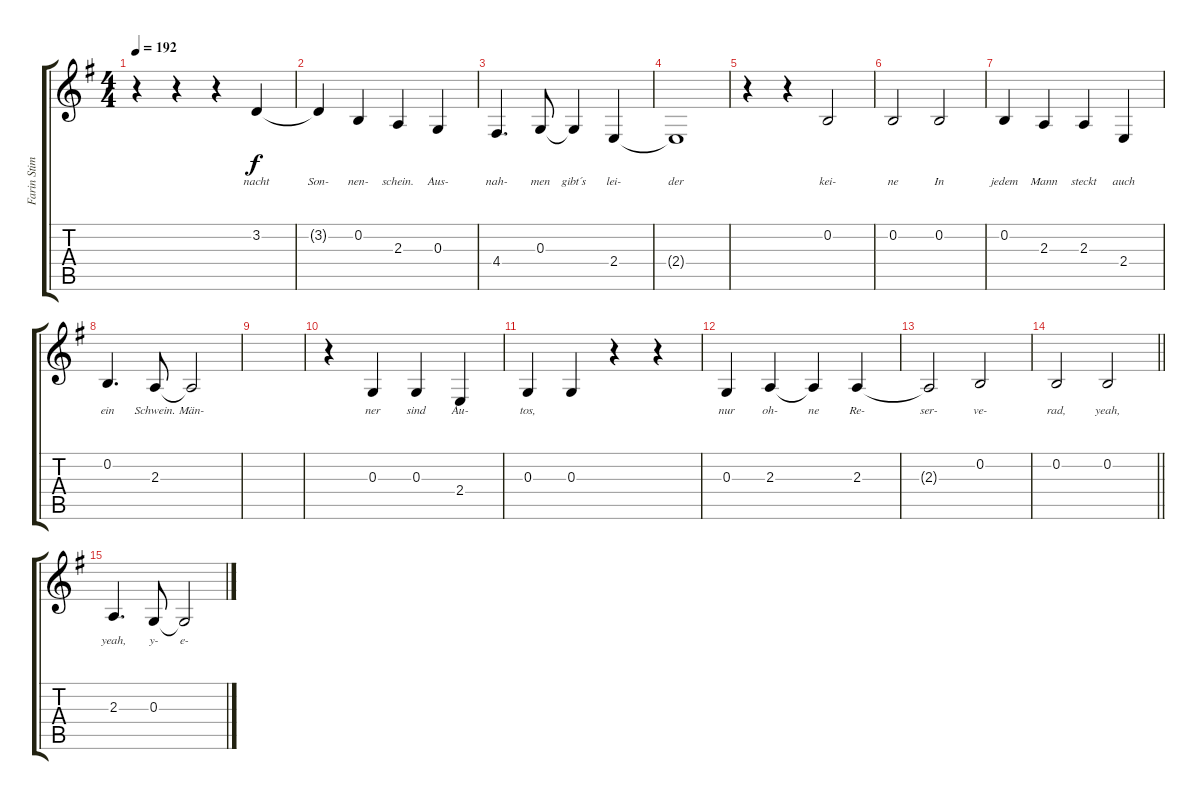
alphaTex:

\track ("Farin Stimme" "Farin Stim") {instrument oboe}
\staff {score tabs}
\tuning (E4 B3 G3 D3 A2 E2) {hide}
\ts (4 4)
\tempo 192
\clef g2
\ks g
r.4{dy f} r.4 r.4 3.2.4{lyrics (0 "nacht") lyrics (1 "") lyrics (2 "") lyrics (3 "") lyrics (4 "")} |
3.2{t}.4{lyrics (0 "Son-") lyrics (1 "") lyrics (2 "") lyrics (3 "") lyrics (4 "")} 0.2.4{lyrics (0 "nen-") lyrics (1 "") lyrics (2 "") lyrics (3 "") lyrics (4 "")} 2.3.4{lyrics (0 "schein.") lyrics (1 "") lyrics (2 "") lyrics (3 "") lyrics (4 "")} 0.3.4{lyrics (0 "Aus-") lyrics (1 "") lyrics (2 "") lyrics (3 "") lyrics (4 "")} |
4.4.4{d lyrics (0 "nah-") lyrics (1 "") lyrics (2 "") lyrics (3 "") lyrics (4 "")} 0.3.8{lyrics (0 "men") lyrics (1 "") lyrics (2 "") lyrics (3 "") lyrics (4 "")} 0.3{t}.4{lyrics (0 "gibt´s") lyrics (1 "") lyrics (2 "") lyrics (3 "") lyrics (4 "")} 2.4.4{lyrics (0 "lei-") lyrics (1 "") lyrics (2 "") lyrics (3 "") lyrics (4 "")} |
2.4{t}.1{lyrics (0 "der") lyrics (1 "") lyrics (2 "") lyrics (3 "") lyrics (4 "")} |
r.4 r.4 0.2.2{lyrics (0 "kei-") lyrics (1 "") lyrics (2 "") lyrics (3 "") lyrics (4 "")} |
0.2.2{lyrics (0 "ne") lyrics (1 "") lyrics (2 "") lyrics (3 "") lyrics (4 "")} 0.2.2{lyrics (0 "In") lyrics (1 "") lyrics (2 "") lyrics (3 "") lyrics (4 "")} |
0.2.4{lyrics (0 "jedem") lyrics (1 "") lyrics (2 "") lyrics (3 "") lyrics (4 "")} 2.3.4{lyrics (0 "Mann") lyrics (1 "") lyrics (2 "") lyrics (3 "") lyrics (4 "")} 2.3.4{lyrics (0 "steckt") lyrics (1 "") lyrics (2 "") lyrics (3 "") lyrics (4 "")} 2.4.4{lyrics (0 "auch") lyrics (1 "") lyrics (2 "") lyrics (3 "") lyrics (4 "")} |
0.2.4{d lyrics (0 "ein") lyrics (1 "") lyrics (2 "") lyrics (3 "") lyrics (4 "")} 2.3.8{lyrics (0 "Schwein.") lyrics (1 "") lyrics (2 "") lyrics (3 "") lyrics (4 "")} 2.3{t}.2{lyrics (0 "Män-") lyrics (1 "") lyrics (2 "") lyrics (3 "") lyrics (4 "")} |
|
r.4 0.3.4{lyrics (0 "ner") lyrics (1 "") lyrics (2 "") lyrics (3 "") lyrics (4 "")} 0.3.4{lyrics (0 "sind") lyrics (1 "") lyrics (2 "") lyrics (3 "") lyrics (4 "")} 2.4.4{lyrics (0 "Au-") lyrics (1 "") lyrics (2 "") lyrics (3 "") lyrics (4 "")} |
0.3.4{lyrics (0 "tos,") lyrics (1 "") lyrics (2 "") lyrics (3 "") lyrics (4 "")} 0.3.4{lyrics (0 "") lyrics (1 "") lyrics (2 "") lyrics (3 "") lyrics (4 "")} r.4 r.4 |
0.3.4{lyrics (0 "nur") lyrics (1 "") lyrics (2 "") lyrics (3 "") lyrics (4 "")} 2.3.4{lyrics (0 "oh-") lyrics (1 "") lyrics (2 "") lyrics (3 "") lyrics (4 "")} 2.3{t}.4{lyrics (0 "ne") lyrics (1 "") lyrics (2 "") lyrics (3 "") lyrics (4 "")} 2.3.4{lyrics (0 "Re-") lyrics (1 "") lyrics (2 "") lyrics (3 "") lyrics (4 "")} |
2.3{t}.2{lyrics (0 "ser-") lyrics (1 "") lyrics (2 "") lyrics (3 "") lyrics (4 "")} 0.2.2{lyrics (0 "ve-") lyrics (1 "") lyrics (2 "") lyrics (3 "") lyrics (4 "")} |
\barLineRight lightlight
0.2.2{lyrics (0 "rad,") lyrics (1 "") lyrics (2 "") lyrics (3 "") lyrics (4 "")} 0.2.2{lyrics (0 "yeah,") lyrics (1 "") lyrics (2 "") lyrics (3 "") lyrics (4 "")} |
2.3.4{d lyrics (0 "yeah,") lyrics (1 "") lyrics (2 "") lyrics (3 "") lyrics (4 "")} 0.3.8{lyrics (0 "y-") lyrics (1 "") lyrics (2 "") lyrics (3 "") lyrics (4 "")} 0.3{t}.2{lyrics (0 "e-") lyrics (1 "") lyrics (2 "") lyrics (3 "") lyrics (4 "")}
